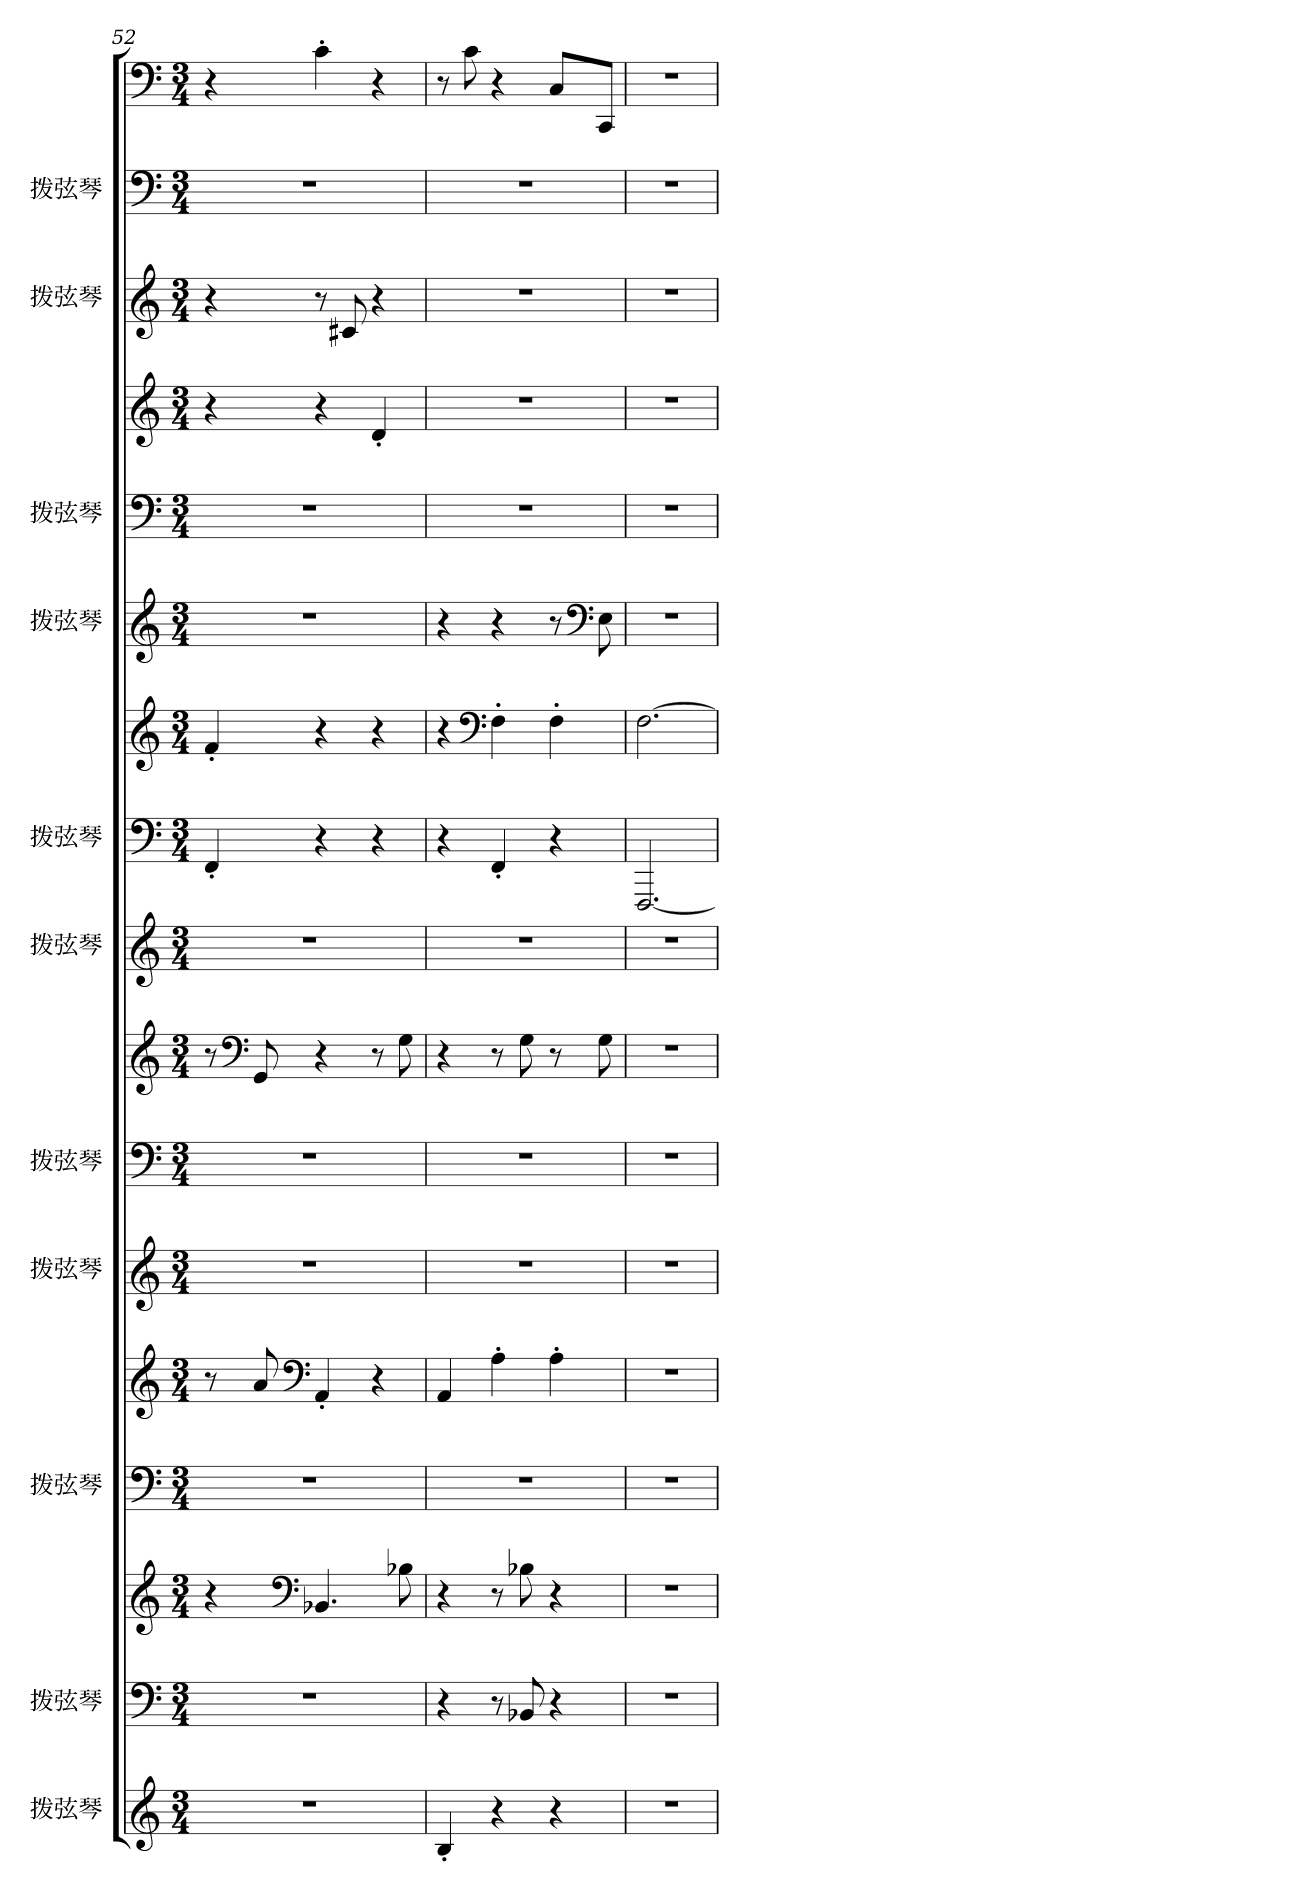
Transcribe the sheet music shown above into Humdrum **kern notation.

**kern	**kern	**kern	**kern	**kern	**kern	**kern	**kern	**kern	**kern	**kern	**kern	**kern	**kern	**kern	**kern	**kern
*part11	*part10	*part10	*part9	*part9	*part8	*part7	*part7	*part6	*part5	*part5	*part4	*part3	*part3	*part2	*part1	*part1
*staff17	*staff16	*staff15	*staff14	*staff13	*staff12	*staff11	*staff10	*staff9	*staff8	*staff7	*staff6	*staff5	*staff4	*staff3	*staff2	*staff1
*I"拨弦琴	*I"拨弦琴	*	*I"拨弦琴	*	*I"拨弦琴	*I"拨弦琴	*	*I"拨弦琴	*I"拨弦琴	*	*I"拨弦琴	*I"拨弦琴	*	*I"拨弦琴	*I"拨弦琴	*
*clefG2	*clefF4	*clefG2	*clefF4	*clefG2	*clefG2	*clefF4	*clefG2	*clefG2	*clefF4	*clefG2	*clefG2	*clefF4	*clefG2	*clefG2	*clefF4	*clefF4
*k[]	*k[]	*k[]	*k[]	*k[]	*k[]	*k[]	*k[]	*k[]	*k[]	*k[]	*k[]	*k[]	*k[]	*k[]	*k[]	*k[]
*M3/4	*M3/4	*M3/4	*M3/4	*M3/4	*M3/4	*M3/4	*M3/4	*M3/4	*M3/4	*M3/4	*M3/4	*M3/4	*M3/4	*M3/4	*M3/4	*M3/4
=52	=52	=52	=52	=52	=52	=52	=52	=52	=52	=52	=52	=52	=52	=52	=52	=52
2.r	2.r	4r	2.r	8r	2.r	2.r	8r	2.r	4FF'/	4f'/	2.r	2.r	4r	4r	2.r	4r
*	*	*	*	*	*	*	*clefF4	*	*	*	*	*	*	*	*	*
.	.	.	.	8a/	.	.	8GG/	.	.	.	.	.	.	.	.	.
*	*	*clefF4	*	*clefF4	*	*	*	*	*	*	*	*	*	*	*	*
.	.	4.BB-X/	.	4AA'/	.	.	4r	.	4r	4r	.	.	4r	8r	.	4c'\
.	.	.	.	.	.	.	.	.	.	.	.	.	.	8c#X/	.	.
.	.	.	.	4r	.	.	8r	.	4r	4r	.	.	4d'/	4r	.	4r
.	.	8B-X\	.	.	.	.	8G\	.	.	.	.	.	.	.	.	.
!!LO:PB:g=z
=53	=53	=53	=53	=53	=53	=53	=53	=53	=53	=53	=53	=53	=53	=53	=53	=53
4B'/	4r	4r	2.r	4AA/	2.r	2.r	4r	2.r	4r	4r	4r	2.r	2.r	2.r	2.r	8r
.	.	.	.	.	.	.	.	.	.	.	.	.	.	.	.	8c\
*	*	*	*	*	*	*	*	*	*	*clefF4	*	*	*	*	*	*
4r	8r	8r	.	4A'\	.	.	8r	.	4FF'/	4F'\	4r	.	.	.	.	4r
.	8BB-X/	8B-X\	.	.	.	.	8G\	.	.	.	.	.	.	.	.	.
4r	4r	4r	.	4A'\	.	.	8r	.	4r	4F'\	8r	.	.	.	.	8C/L
*	*	*	*	*	*	*	*	*	*	*	*clefF4	*	*	*	*	*
.	.	.	.	.	.	.	8G\	.	.	.	8E\	.	.	.	.	8CC/J
=54	=54	=54	=54	=54	=54	=54	=54	=54	=54	=54	=54	=54	=54	=54	=54	=54
2.r	2.r	2.r	2.r	2.r	2.r	2.r	2.r	2.r	[2.FFF/	[2.F\	2.r	2.r	2.r	2.r	2.r	2.r
=	=	=	=	=	=	=	=	=	=	=	=	=	=	=	=	=
*-	*-	*-	*-	*-	*-	*-	*-	*-	*-	*-	*-	*-	*-	*-	*-	*-
